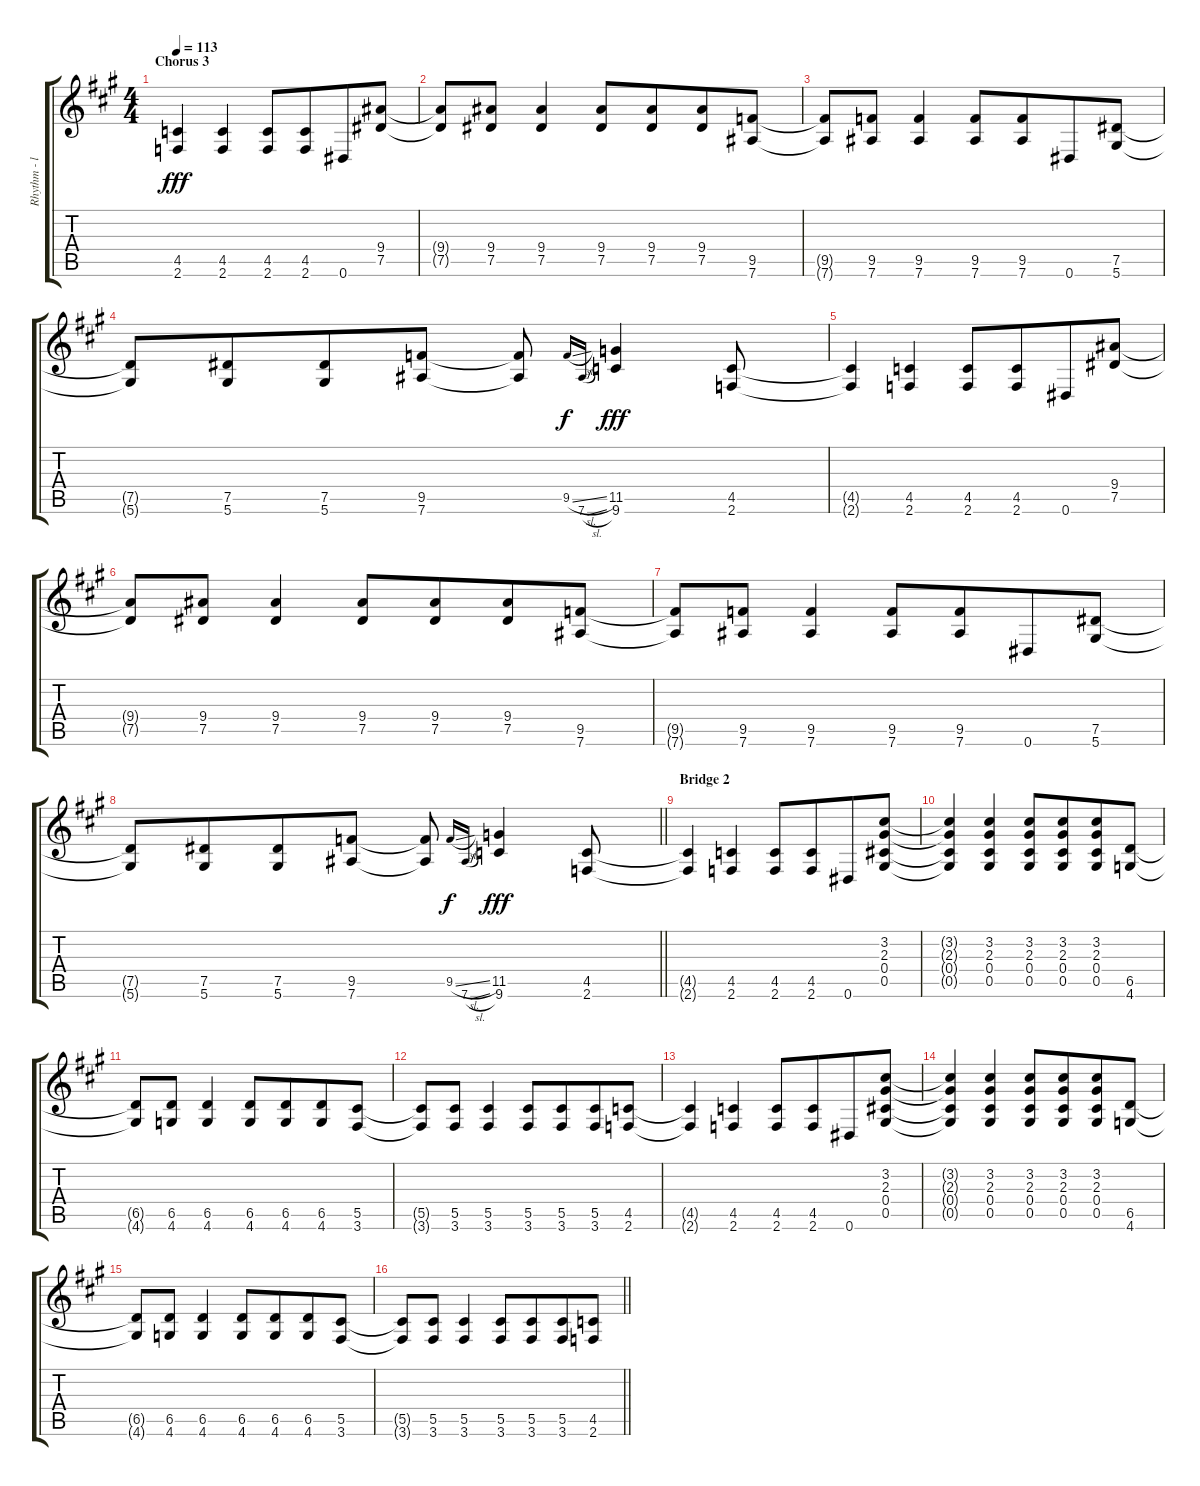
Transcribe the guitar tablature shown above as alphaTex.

\track ("Rhythm - left" "Rhythm - l") {instrument electricguitarjazz}
\staff {score tabs}
\tuning (Eb4 Bb3 Gb3 Db3 Ab2 Eb2) {hide}
\ts (4 4)
\section ("" "Chorus 3")
\tempo 113
\clef g2
\ks f#minor
(4.5{t} 2.6{t}).4{dy fff} (4.5 2.6).4 (4.5 2.6).8 (4.5 2.6).8{beam merge} 0.6.8 (9.4 7.5).8 |
(9.4{t} 7.5{t}).8{beam Up} (9.4 7.5).8{beam Up} (9.4 7.5).4{beam Up} (9.4 7.5).8 (9.4 7.5).8{beam merge} (9.4 7.5).8 (9.5 7.6).8 |
(9.5{t} 7.6{t}).8 (9.5 7.6).8 (9.5 7.6).4 (9.5 7.6).8 (9.5 7.6).8{beam merge} 0.6.8 (7.5 5.6).8 |
(7.5{t} 5.6{t}).8 (7.5 5.6).8{beam merge} (7.5 5.6).8 (9.5 7.6).8 (9.5{t} 7.6{t}).8 9.5{sl}.16{gr onbeat dy f} 7.6{sl}.16{gr onbeat} (11.5 9.6).4{dy fff} (4.5 2.6).8 |
(4.5{t} 2.6{t}).4 (4.5 2.6).4 (4.5 2.6).8 (4.5 2.6).8{beam merge} 0.6.8 (9.4 7.5).8 |
(9.4{t} 7.5{t}).8{beam Up} (9.4 7.5).8{beam Up} (9.4 7.5).4{beam Up} (9.4 7.5).8 (9.4 7.5).8{beam merge} (9.4 7.5).8 (9.5 7.6).8 |
(9.5{t} 7.6{t}).8 (9.5 7.6).8 (9.5 7.6).4 (9.5 7.6).8 (9.5 7.6).8{beam merge} 0.6.8 (7.5 5.6).8 |
\barLineRight lightlight
(7.5{t} 5.6{t}).8 (7.5 5.6).8{beam merge} (7.5 5.6).8 (9.5 7.6).8 (9.5{t} 7.6{t}).8 9.5{sl}.16{gr onbeat dy f} 7.6{sl}.16{gr onbeat} (11.5 9.6).4{dy fff} (4.5 2.6).8 |
\section ("" "Bridge 2")
(4.5{t} 2.6{t}).4 (4.5 2.6).4 (4.5 2.6).8 (4.5 2.6).8{beam merge} 0.6.8 (3.2 2.3 0.4 0.5).8 |
(3.2{t} 2.3{t} 0.4{t} 0.5{t}).4 (3.2 2.3 0.4 0.5).4 (3.2 2.3 0.4 0.5).8 (3.2 2.3 0.4 0.5).8{beam merge} (3.2 2.3 0.4 0.5).8 (6.5 4.6).8 |
(6.5{t} 4.6{t}).8{beam merge} (6.5 4.6).8 (6.5 4.6).4 (6.5 4.6).8 (6.5 4.6).8{beam merge} (6.5 4.6).8 (5.5 3.6).8 |
(5.5{t} 3.6{t}).8 (5.5 3.6).8 (5.5 3.6).4 (5.5 3.6).8 (5.5 3.6).8{beam merge} (5.5 3.6).8 (4.5 2.6).8 |
(4.5{t} 2.6{t}).4 (4.5 2.6).4 (4.5 2.6).8 (4.5 2.6).8{beam merge} 0.6.8 (3.2 2.3 0.4 0.5).8 |
(3.2{t} 2.3{t} 0.4{t} 0.5{t}).4 (3.2 2.3 0.4 0.5).4 (3.2 2.3 0.4 0.5).8 (3.2 2.3 0.4 0.5).8{beam merge} (3.2 2.3 0.4 0.5).8 (6.5 4.6).8 |
(6.5{t} 4.6{t}).8{beam merge} (6.5 4.6).8 (6.5 4.6).4 (6.5 4.6).8 (6.5 4.6).8{beam merge} (6.5 4.6).8 (5.5 3.6).8 |
\barLineRight lightlight
(5.5{t} 3.6{t}).8 (5.5 3.6).8 (5.5 3.6).4 (5.5 3.6).8 (5.5 3.6).8{beam merge} (5.5 3.6).8 (4.5 2.6).8
